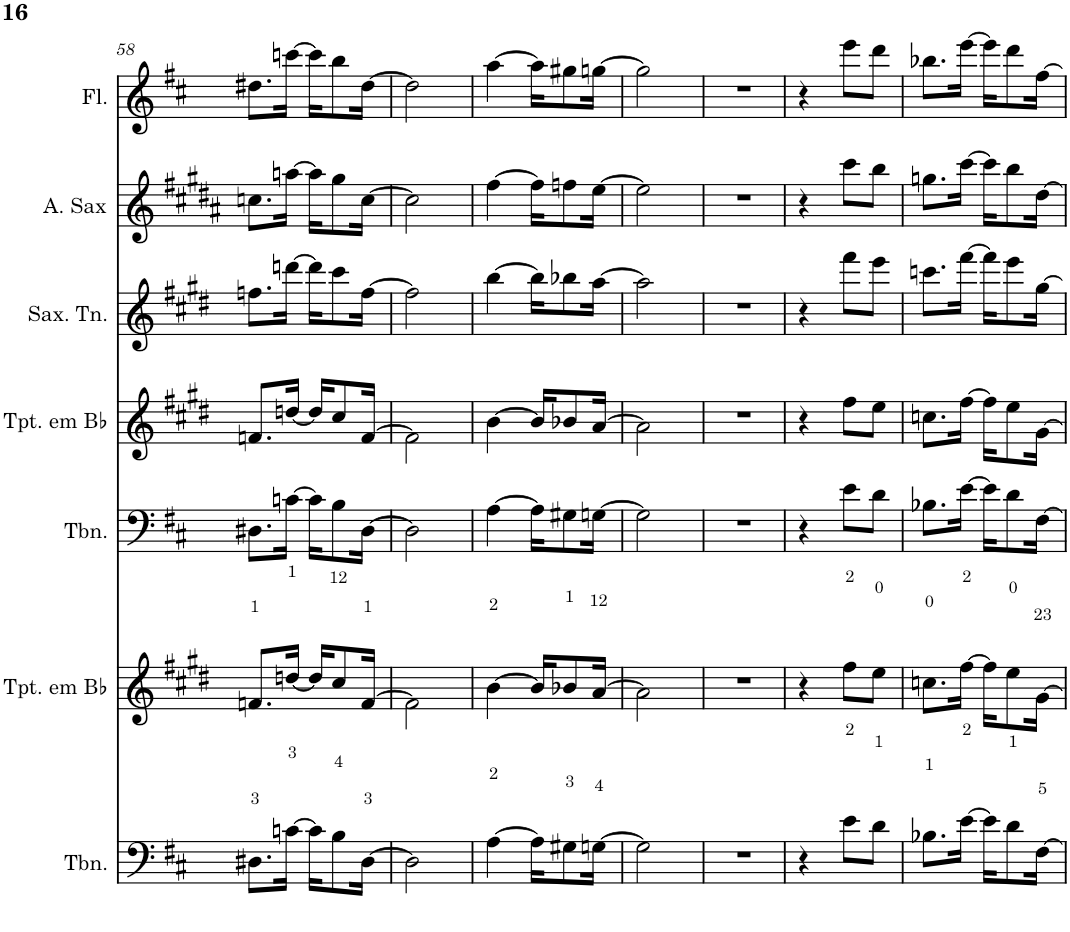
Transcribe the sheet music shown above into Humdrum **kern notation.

**kern	**kern	**kern	**kern	**kern	**kern	**kern
*part7	*part6	*part5	*part4	*part3	*part2	*part1
*staff7	*staff6	*staff5	*staff4	*staff3	*staff2	*staff1
*I"Trombone	*I"Trompete em Bb	*I"Trombone	*I"Trompete em Bb	*I"Saxofone Tenor	*I"Saxofone Alto	*I"Flauta Transversal
*I'Tbn.	*I'Tpt. em Bb	*I'Tbn.	*I'Tpt. em Bb	*I'Sax. Tn.	*	*I'Fl.
!!LO:PB:g=z
*clefF4	*clefG2	*clefF4	*clefG2	*clefG2	*clefG2	*clefG2
*	*Trd1c2	*	*Trd1c2	*Trd8c14	*Trd5c9	*
*k[f#c#]	*k[f#c#g#d#]	*k[f#c#]	*k[f#c#g#d#]	*k[f#c#g#d#]	*k[f#c#g#d#a#]	*k[f#c#]
*D:	*E:	*D:	*E:	*E:	*B:	*D:
*M2/4	*M2/4	*M2/4	*M2/4	*M2/4	*M2/4	*M2/4
=58	=58	=58	=58	=58	=58	=58
8.D#X\L	8.fn/L	8.D#X\L	8.fn/L	8.ffn\L	8.ccn\L	8.dd#X\L
[16cn\Jk	[16ddn/Jk	[16cn\Jk	[16ddn/Jk	[16dddn\Jk	[16aan\Jk	[16cccn\Jk
16c\KL]	16dd/KL]	16c\KL]	16dd/KL]	16ddd\KL]	16aa\KL]	16ccc\KL]
8B\	8cc#/	8B\	8cc#/	8ccc#\	8gg#\	8bb\
[16D#\Jk	[16f/Jk	[16D#\Jk	[16f/Jk	[16ff\Jk	[16cc\Jk	[16dd#\Jk
=59	=59	=59	=59	=59	=59	=59
2D#\]	2f\]	2D#\]	2f\]	2ff\]	2cc\]	2dd#\]
=60	=60	=60	=60	=60	=60	=60
[4A\	[4b\	[4A\	[4b\	[4bb\	[4ff#\	[4aa\
16A\KL]	16b/KL]	16A\KL]	16b/KL]	16bb\KL]	16ff#\KL]	16aa\KL]
8G#X\	8b-X/	8G#X\	8b-X/	8bb-X\	8ffn\	8gg#X\
[16Gn\Jk	[16a/Jk	[16Gn\Jk	[16a/Jk	[16aa\Jk	[16ee\Jk	[16ggn\Jk
=61	=61	=61	=61	=61	=61	=61
2G\]	2a\]	2G\]	2a\]	2aa\]	2ee\]	2gg\]
=62	=62	=62	=62	=62	=62	=62
2r	2r	2r	2r	2r	2r	2r
=63	=63	=63	=63	=63	=63	=63
4r	4r	4r	4r	4r	4r	4r
8e\L	8ff#\L	8e\L	8ff#\L	8fff#\L	8ccc#\L	8eee\L
8d\J	8ee\J	8d\J	8ee\J	8eee\J	8bb\J	8ddd\J
=64	=64	=64	=64	=64	=64	=64
8.B-X\L	8.ccn\L	8.B-X\L	8.ccn\L	8.cccn\L	8.ggn\L	8.bb-X\L
[16e\Jk	[16ff#\Jk	[16e\Jk	[16ff#\Jk	[16fff#\Jk	[16ccc#\Jk	[16eee\Jk
16e\KL]	16ff#\KL]	16e\KL]	16ff#\KL]	16fff#\KL]	16ccc#\KL]	16eee\KL]
8d\	8ee\	8d\	8ee\	8eee\	8bb\	8ddd\
[16F#\Jk	[16g#\Jk	[16F#\Jk	[16g#\Jk	[16gg#\Jk	[16dd#\Jk	[16ff#\Jk
=	=	=	=	=	=	=
*-	*-	*-	*-	*-	*-	*-
